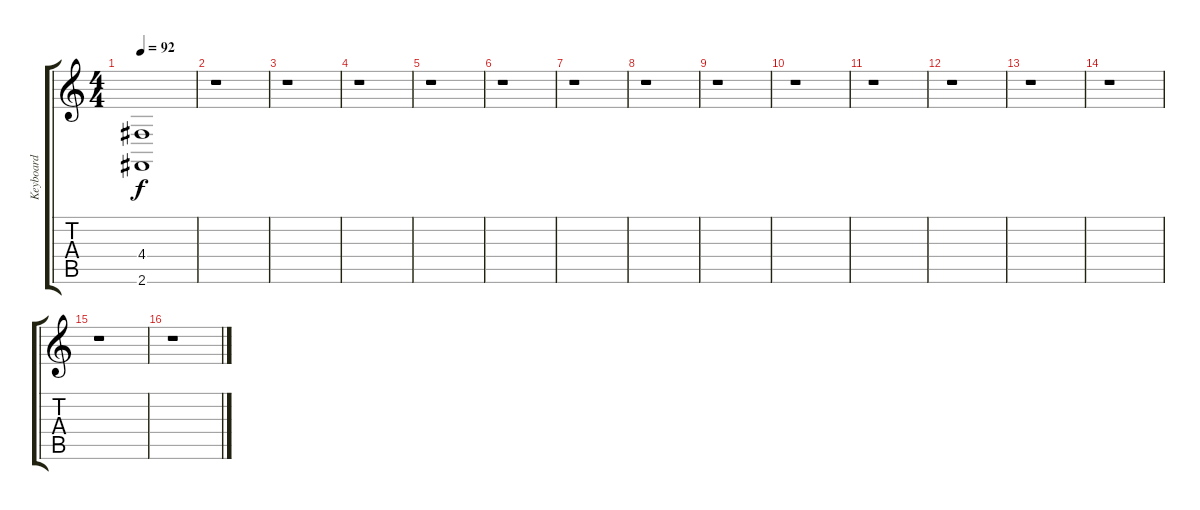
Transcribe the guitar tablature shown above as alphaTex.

\track ("Keyboard" "Keyboard") {instrument acousticgrandpiano}
\staff {score tabs}
\tuning (E4 B3 G3 D3 A2 E2) {hide}
\ts (4 4)
\tempo 92
\clef g2
\ks c
(4.4 2.6).1{dy f} |
r.1 |
r.1 |
r.1 |
r.1 |
r.1 |
r.1 |
r.1 |
r.1 |
r.1 |
r.1 |
r.1 |
r.1 |
r.1 |
r.1 |
r.1
